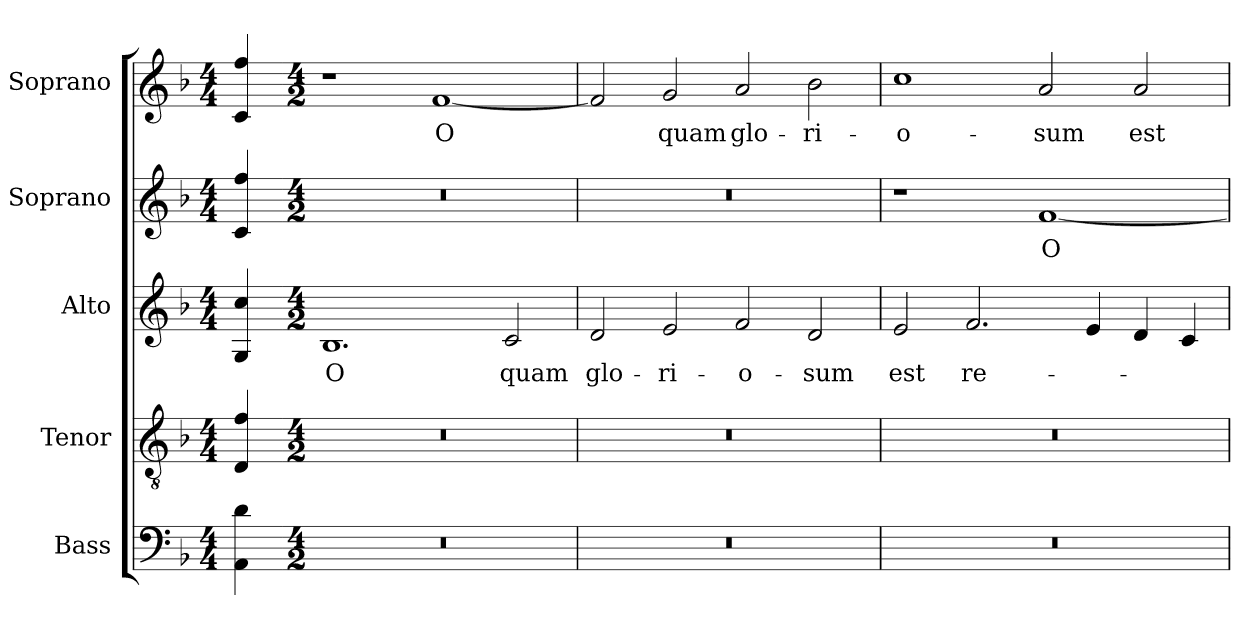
**kern	**kern	**kern	**text	**kern	**text	**kern	**text
*part5	*part4	*part3	*part3	*part2	*part2	*part1	*part1
*staff5	*staff4	*staff3	*staff3	*staff2	*staff2	*staff1	*staff1
*I"Bass	*I"Tenor	*I"Alto	*	*I"Soprano	*	*I"Soprano	*
*I'B.	*I'T.	*I'A.	*	*I'S.	*	*I'S.	*
!!LO:PB:g=z
*clefF4	*clefGv2	*clefG2	*	*clefG2	*	*clefG2	*
*	*ITrd7c12	*	*	*	*	*	*
*k[b-]	*k[b-]	*k[b-]	*	*k[b-]	*	*k[b-]	*
*F:	*F:	*F:	*	*F:	*	*F:	*
*M4/4	*M4/4	*M4/4	*	*M4/4	*	*M4/4	*
=	=	=	=	=	=	=	=
4AAi\ 4di	4DDi/ 4Fi	4Gi/ 4cci	.	4ci/ 4ffi	.	4ci/ 4ffi	.
=1-	=1-	=1-	=1-	=1-	=1-	=1-	=1-
*M4/2	*M4/2	*M4/2	*	*M4/2	*	*M4/2	*
!LO:N:vis=1	!LO:N:vis=1	!	!	!	!	!	!
!	!	!	!LO:LY:b:color=#000000	!LO:N:vis=1	!	!	!
0r	0r	1.B-i	O	0r	.	1r	.
!	!	!	!	!	!	!	!LO:LY:b:color=#000000
.	.	.	.	.	.	[1fi	O
!	!	!	!LO:LY:b:color=#000000	!	!	!	!
.	.	2ci/	quam	.	.	.	.
=2	=2	=2	=2	=2	=2	=2	=2
!LO:N:vis=1	!LO:N:vis=1	!	!	!	!	!	!
!	!	!	!LO:LY:b:color=#000000	!LO:N:vis=1	!	!	!
0r	0r	2di/	glo-	0r	.	2fi/]	.
!	!	!	!LO:LY:b:color=#000000	!	!	!	!
!	!	!	!	!	!	!	!LO:LY:b:color=#000000
.	.	2ei/	-ri-	.	.	2gi/	quam
!	!	!	!LO:LY:b:color=#000000	!	!	!	!
!	!	!	!	!	!	!	!LO:LY:b:color=#000000
.	.	2fi/	-o-	.	.	2ai/	glo-
!	!	!	!LO:LY:b:color=#000000	!	!	!	!
!	!	!	!	!	!	!	!LO:LY:b:color=#000000
.	.	2di/	-sum	.	.	2b-i\	-ri-
=3	=3	=3	=3	=3	=3	=3	=3
!LO:N:vis=1	!LO:N:vis=1	!	!	!	!	!	!
!	!	!	!LO:LY:b:color=#000000	!	!	!	!
!	!	!	!	!	!	!	!LO:LY:b:color=#000000
0r	0r	2ei/	est	1r	.	1cci	-o-
!	!	!	!LO:LY:b:color=#000000	!	!	!	!
.	.	2.fi/	re-	.	.	.	.
!	!	!	!	!	!LO:LY:b:color=#000000	!	!
!	!	!	!	!	!	!	!LO:LY:b:color=#000000
.	.	.	.	[1fi	O	2ai/	-sum
.	.	4ei/	.	.	.	.	.
!	!	!	!	!	!	!	!LO:LY:b:color=#000000
.	.	4di/	.	.	.	2ai/	est
.	.	4ci/	.	.	.	.	.
=	=	=	=	=	=	=	=
*-	*-	*-	*-	*-	*-	*-	*-
